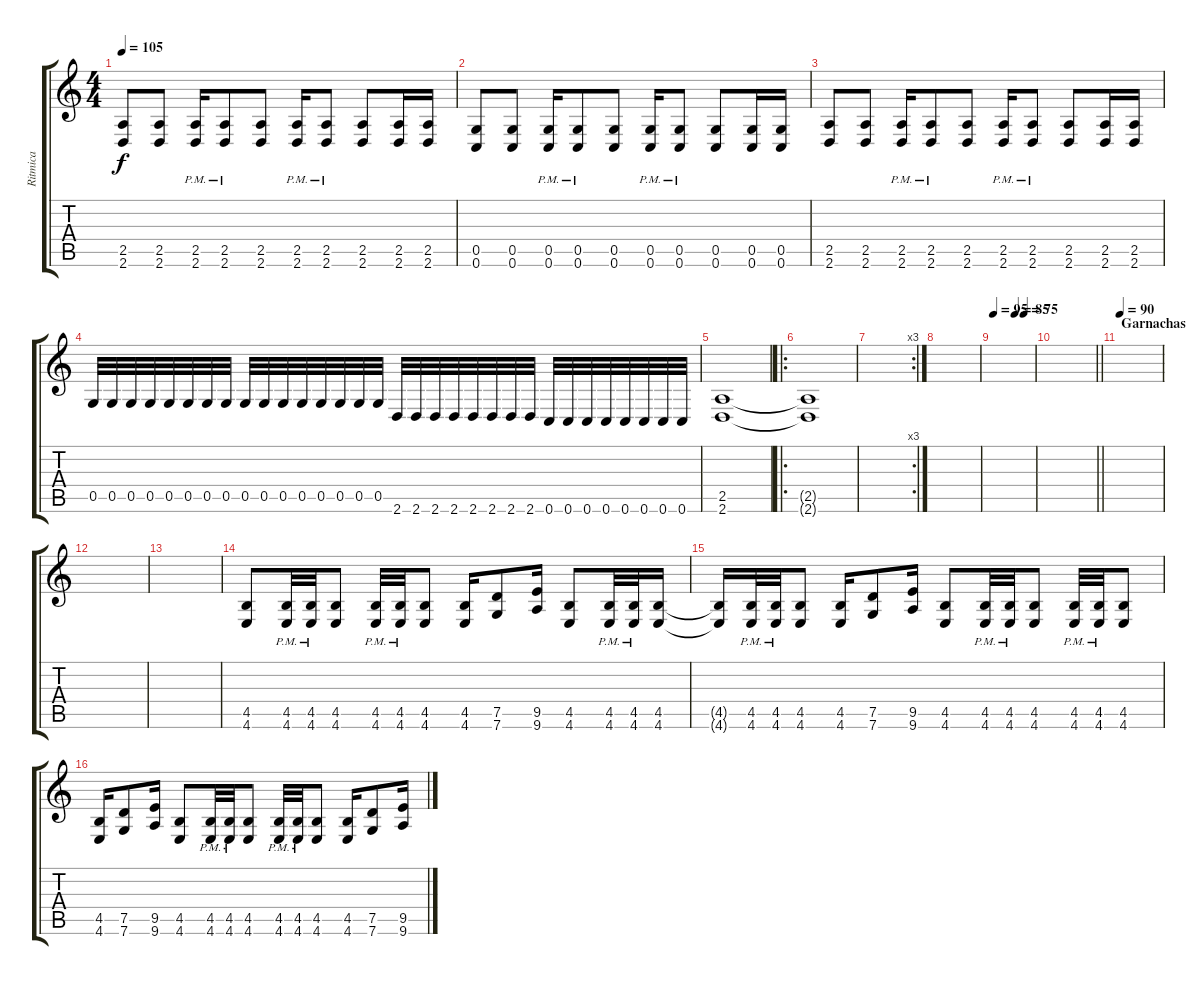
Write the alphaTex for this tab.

\track ("Ritmica" "Ritmica") {instrument distortionguitar}
\staff {score tabs}
\tuning (D4 A3 F3 C3 G2 C2) {hide}
\ts (4 4)
\tempo 105
\clef g2
\ks c
(2.5 2.6).8{dy f} (2.5 2.6).8 (2.5{pm} 2.6{pm}).16 (2.5{pm} 2.6{pm}).8 (2.5 2.6).8 (2.5{pm} 2.6{pm}).16 (2.5{pm} 2.6{pm}).8 (2.5 2.6).8 (2.5 2.6).16 (2.5 2.6).16 |
(0.5 0.6).8 (0.5 0.6).8 (0.5{pm} 0.6{pm}).16 (0.5{pm} 0.6{pm}).8 (0.5 0.6).8 (0.5{pm} 0.6{pm}).16 (0.5{pm} 0.6{pm}).8 (0.5 0.6).8 (0.5 0.6).16 (0.5 0.6).16 |
(2.5 2.6).8 (2.5 2.6).8 (2.5{pm} 2.6{pm}).16 (2.5{pm} 2.6{pm}).8 (2.5 2.6).8 (2.5{pm} 2.6{pm}).16 (2.5{pm} 2.6{pm}).8 (2.5 2.6).8 (2.5 2.6).16 (2.5 2.6).16 |
0.5.32 0.5.32 0.5.32 0.5.32 0.5.32 0.5.32 0.5.32 0.5.32 0.5.32 0.5.32 0.5.32 0.5.32 0.5.32 0.5.32 0.5.32 0.5.32 2.6.32 2.6.32 2.6.32 2.6.32 2.6.32 2.6.32 2.6.32 2.6.32 0.6.32 0.6.32 0.6.32 0.6.32 0.6.32 0.6.32 0.6.32 0.6.32 |
(2.5 2.6).1{volume 0} |
\ro
(2.5{t} 2.6{t}).1 |
\rc 3
|
|
\tempo 95
\tempo (85 0.53125)
\tempo (75 0.75)
|
\barLineRight lightlight
|
\section ("" "Garnachas")
\tempo 90
|
|
|
(4.5 4.6).8{volume 12} (4.5{pm} 4.6{pm}).32 (4.5{pm} 4.6{pm}).32 (4.5 4.6).8 (4.5{pm} 4.6{pm}).32 (4.5{pm} 4.6{pm}).32 (4.5 4.6).8 (4.5 4.6).16 (7.5 7.6).8 (9.5 9.6).16 (4.5 4.6).8 (4.5{pm} 4.6{pm}).32 (4.5{pm} 4.6{pm}).32 (4.5 4.6).16 |
(4.5{t} 4.6{t}).16 (4.5{pm} 4.6{pm}).32 (4.5{pm} 4.6{pm}).32 (4.5 4.6).8 (4.5 4.6).16 (7.5 7.6).8 (9.5 9.6).16 (4.5 4.6).8 (4.5{pm} 4.6{pm}).32 (4.5{pm} 4.6{pm}).32 (4.5 4.6).8 (4.5{pm} 4.6{pm}).32 (4.5{pm} 4.6{pm}).32 (4.5 4.6).8 |
(4.5 4.6).16 (7.5 7.6).8 (9.5 9.6).16 (4.5 4.6).8 (4.5{pm} 4.6{pm}).32 (4.5{pm} 4.6{pm}).32 (4.5 4.6).8 (4.5{pm} 4.6{pm}).32 (4.5{pm} 4.6{pm}).32 (4.5 4.6).8 (4.5 4.6).16 (7.5 7.6).8 (9.5 9.6).16
